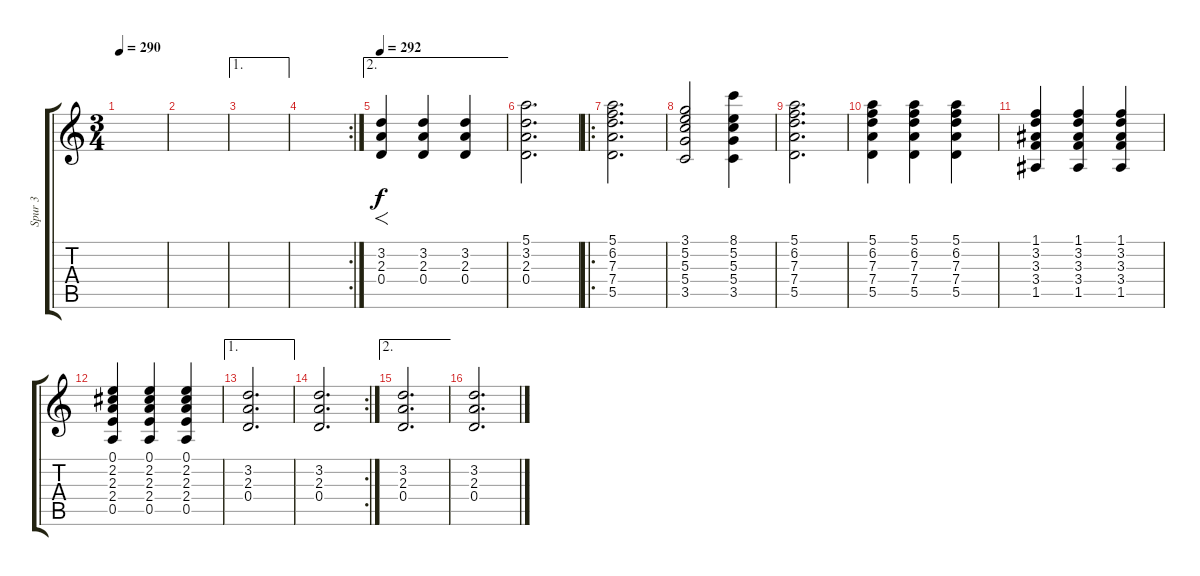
\track ("Spur 3" "Spur 3") {instrument distortionguitar}
\staff {score tabs}
\tuning (E4 B3 G3 D3 A2 E2) {hide}
\ts (3 4)
\tempo 290
\clef g2
\ks c
|
|
\ae 1
|
\rc 2
|
\ae 2
\tempo 292
(3.2 2.3 0.4).4{f} (3.2 2.3 0.4).4 (3.2 2.3 0.4).4 |
(5.1 3.2 2.3 0.4).2{d} |
\ro
(5.1 6.2 7.3 7.4 5.5).2{d} |
(3.1 5.2 5.3 5.4 3.5).2 (8.1 5.2 5.3 5.4 3.5).4 |
(5.1 6.2 7.3 7.4 5.5).2{d} |
(5.1 6.2 7.3 7.4 5.5).4 (5.1 6.2 7.3 7.4 5.5).4 (5.1 6.2 7.3 7.4 5.5).4 |
(1.1 3.2 3.3 3.4 1.5).4 (1.1 3.2 3.3 3.4 1.5).4 (1.1 3.2 3.3 3.4 1.5).4 |
(0.1 2.2 2.3 2.4 0.5).4 (0.1 2.2 2.3 2.4 0.5).4 (0.1 2.2 2.3 2.4 0.5).4 |
\ae 1
(3.2 2.3 0.4).2{d} |
\rc 2
(3.2 2.3 0.4).2{d} |
\ae 2
(3.2 2.3 0.4).2{d} |
(3.2 2.3 0.4).2{d}
